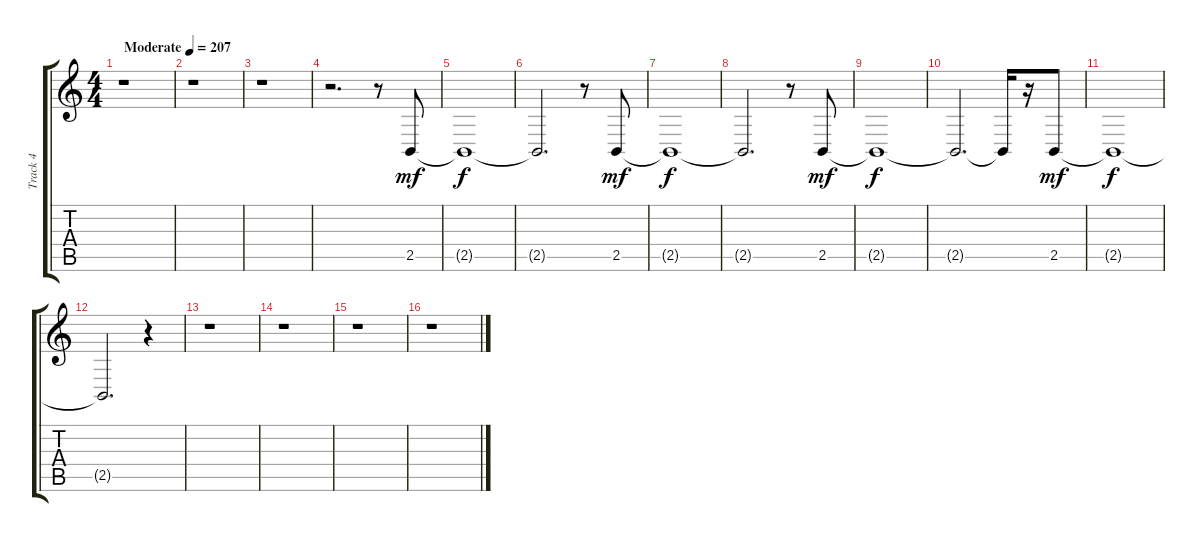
\track ("Track 4" "Track 4") {instrument fx7echoes}
\staff {score tabs}
\tuning (E4 B3 G3 D3 A2 E2) {hide}
\ts (4 4)
\tempo (207 "Moderate")
\clef g2
\ks c
r.1{dy mf instrument fx7echoes} |
r.1 |
r.1 |
r.2{d} r.8 2.5.8 |
2.5{t}.1{dy f} |
2.5{t}.2{d} r.8 2.5.8{dy mf} |
2.5{t}.1{dy f} |
2.5{t}.2{d} r.8 2.5.8{dy mf} |
2.5{t}.1{dy f} |
2.5{t}.2{d} 2.5{t}.16 r.16 2.5.8{dy mf} |
2.5{t}.1{dy f} |
2.5{t}.2{d} r.4 |
r.1 |
r.1 |
r.1 |
r.1
